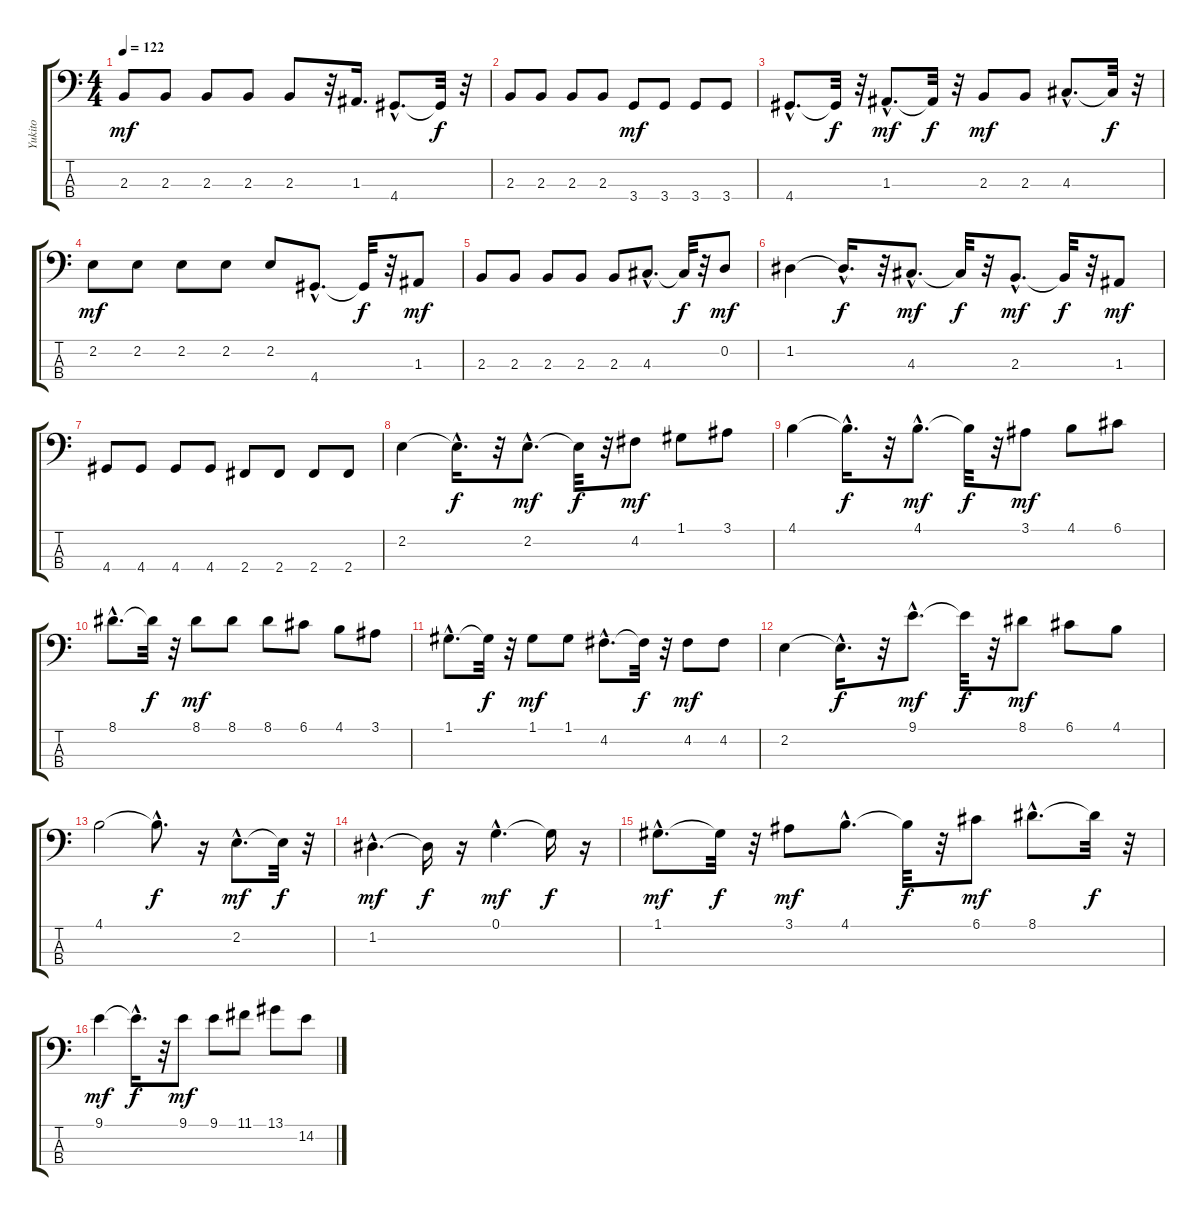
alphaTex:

\track ("Yukito" "Yukito") {instrument electricbasspick}
\staff {score tabs}
\tuning (G2 D2 A1 E1) {hide}
\ts (4 4)
\tempo 122
\clef f4
\ks c
2.3.8{dy mf} 2.3.8 2.3.8 2.3.8 2.3.8 r.32 1.3.16{d} 4.4{hac}.8{d} 4.4{t}.32{dy f} r.32 |
2.3.8 2.3.8 2.3.8 2.3.8 3.4.8{dy mf} 3.4.8 3.4.8 3.4.8 |
4.4{hac}.8{d} 4.4{t}.32{dy f} r.32 1.3{hac}.8{d dy mf} 1.3{t}.32{dy f} r.32 2.3.8{dy mf} 2.3.8 4.3{hac}.8{d} 4.3{t}.32{dy f} r.32 |
2.2.8{dy mf} 2.2.8 2.2.8 2.2.8 2.2.8 4.4{hac}.8{d} 4.4{t}.32{dy f} r.32 1.3.8{dy mf} |
2.3.8 2.3.8 2.3.8 2.3.8 2.3.8 4.3{hac}.8{d} 4.3{t}.32{dy f} r.32 0.2.8{dy mf} |
1.2.4 1.2{hac t}.16{d dy f} r.32 4.3{hac}.8{d dy mf} 4.3{t}.32{dy f} r.32 2.3{hac}.8{d dy mf} 2.3{t}.32{dy f} r.32 1.3.8{dy mf} |
4.4.8 4.4.8 4.4.8 4.4.8 2.4.8 2.4.8 2.4.8 2.4.8 |
2.2.4 2.2{hac t}.16{d dy f} r.32 2.2{hac}.8{d dy mf} 2.2{t}.32{dy f} r.32 4.2.8{dy mf} 1.1.8 3.1.8 |
4.1.4 4.1{hac t}.16{d dy f} r.32 4.1{hac}.8{d dy mf} 4.1{t}.32{dy f} r.32 3.1.8{dy mf} 4.1.8 6.1.8 |
8.1{hac}.8{d} 8.1{t}.32{dy f} r.32 8.1.8{dy mf} 8.1.8 8.1.8 6.1.8 4.1.8 3.1.8 |
1.1{hac}.8{d} 1.1{t}.32{dy f} r.32 1.1.8{dy mf} 1.1.8 4.2{hac}.8{d} 4.2{t}.32{dy f} r.32 4.2.8{dy mf} 4.2.8 |
2.2.4 2.2{hac t}.16{d dy f} r.32 9.1{hac}.8{d dy mf} 9.1{t}.32{dy f} r.32 8.1.8{dy mf} 6.1.8 4.1.8 |
4.1.2 4.1{hac t}.8{d dy f} r.16 2.2{hac}.8{d dy mf} 2.2{t}.32{dy f} r.32 |
1.2{hac}.4{d dy mf} 1.2{t}.16{dy f} r.16 0.1{hac}.4{d dy mf} 0.1{t}.16{dy f} r.16 |
1.1{hac}.8{d dy mf} 1.1{t}.32{dy f} r.32 3.1.8{dy mf} 4.1{hac}.8{d} 4.1{t}.32{dy f} r.32 6.1.8{dy mf} 8.1{hac}.8{d} 8.1{t}.32{dy f} r.32 |
9.1.4{dy mf} 9.1{hac t}.16{d dy f} r.32 9.1.8{dy mf} 9.1.8 11.1.8 13.1.8 14.2.8
